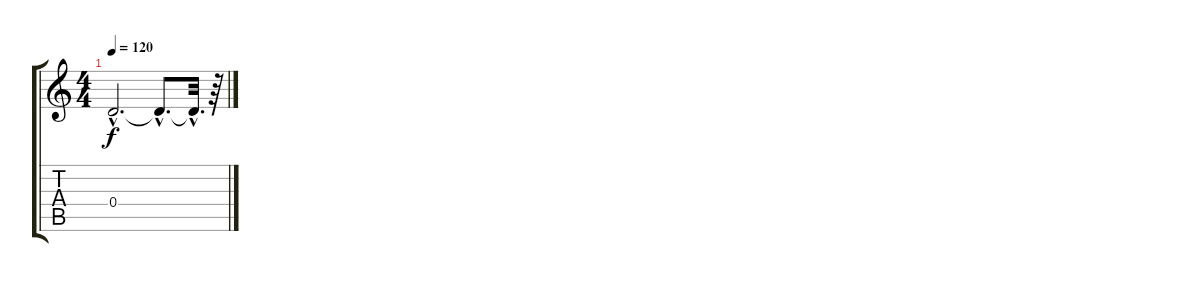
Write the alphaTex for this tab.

\track "" {instrument synthbass1}
\staff {score tabs}
\tuning (E4 B3 G3 D3 A2 E2) {hide}
\ts (4 4)
\tempo 120
\clef g2
\ks c
0.4{hac t}.2{d dy f} 0.4{hac t}.8{d} 0.4{hac t}.32{d} r.64
